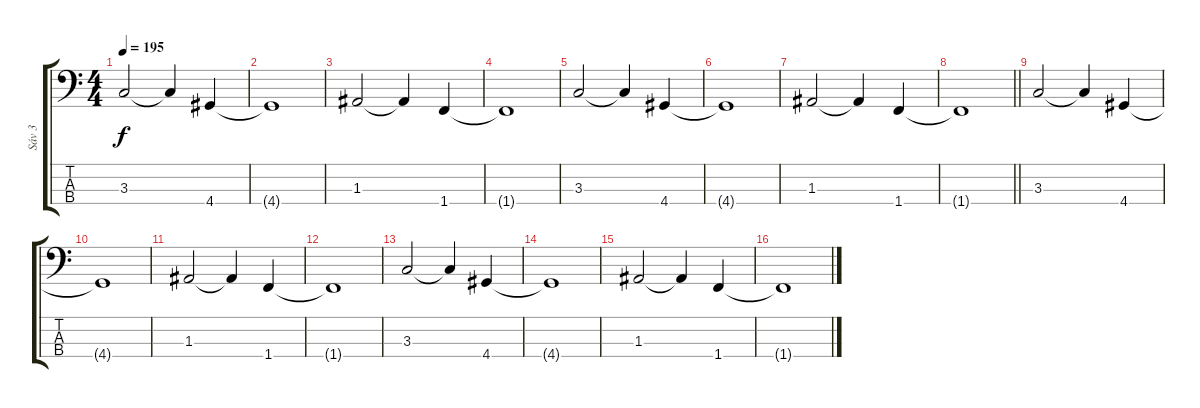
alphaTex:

\track ("Sáv 3" "Sáv 3") {instrument electricbassfinger}
\staff {score tabs}
\tuning (G2 D2 A1 E1) {hide}
\ts (4 4)
\tempo 195
\clef f4
\ks c
3.3.2{dy f} 3.3{t}.4 4.4.4 |
4.4{t}.1 |
1.3.2 1.3{t}.4 1.4.4 |
1.4{t}.1 |
3.3.2 3.3{t}.4 4.4.4 |
4.4{t}.1 |
1.3.2 1.3{t}.4 1.4.4 |
\barLineRight lightlight
1.4{t}.1 |
3.3.2 3.3{t}.4 4.4.4 |
4.4{t}.1 |
1.3.2 1.3{t}.4 1.4.4 |
1.4{t}.1 |
3.3.2 3.3{t}.4 4.4.4 |
4.4{t}.1 |
1.3.2 1.3{t}.4 1.4.4 |
1.4{t}.1
